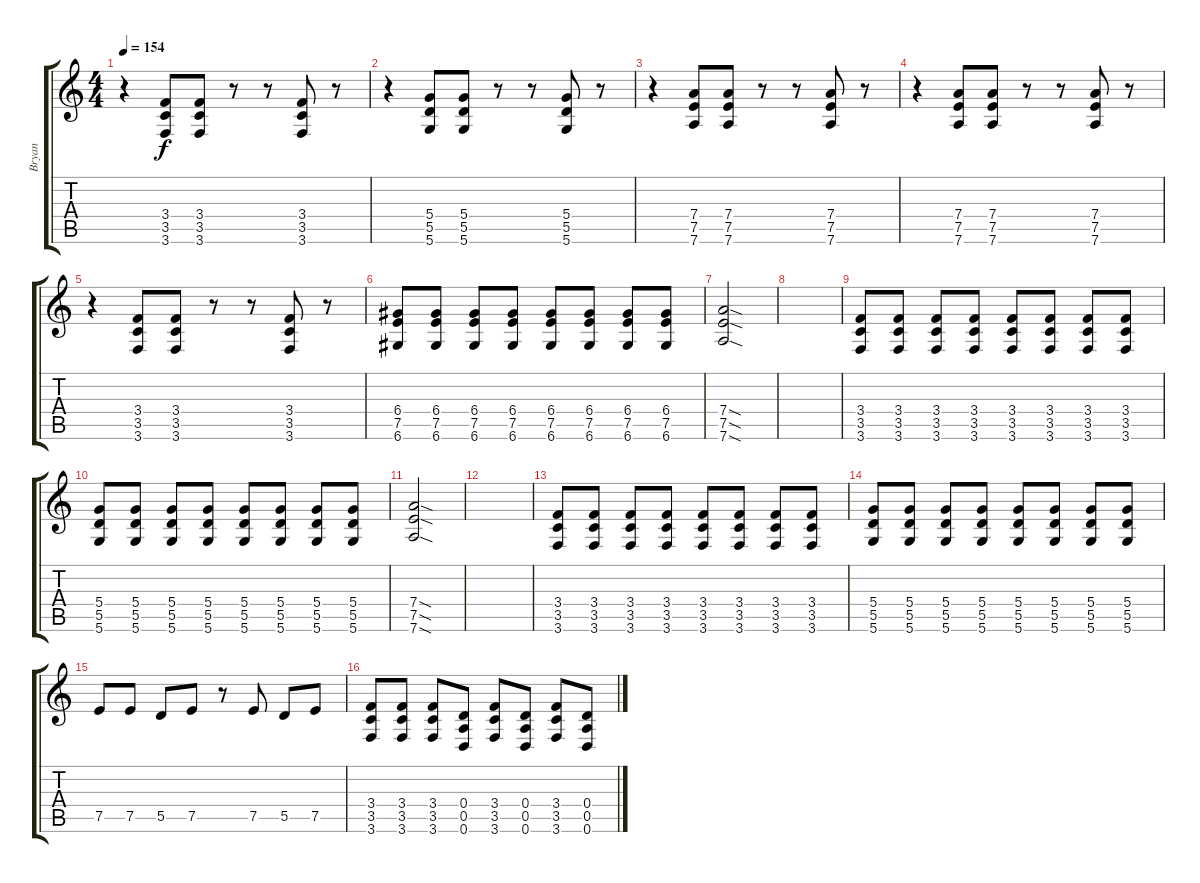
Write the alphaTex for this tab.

\track ("Bryan" "Bryan") {instrument distortionguitar}
\staff {score tabs}
\tuning (E4 B3 G3 D3 A2 D2) {hide}
\ts (4 4)
\tempo 154
\clef g2
\ks c
r.4{dy f} (3.4 3.5 3.6).8 (3.4 3.5 3.6).8 r.8 r.8 (3.4 3.5 3.6).8 r.8 |
r.4 (5.4 5.5 5.6).8 (5.4 5.5 5.6).8 r.8 r.8 (5.4 5.5 5.6).8 r.8 |
r.4 (7.4 7.5 7.6).8 (7.4 7.5 7.6).8 r.8 r.8 (7.4 7.5 7.6).8 r.8 |
r.4 (7.4 7.5 7.6).8 (7.4 7.5 7.6).8 r.8 r.8 (7.4 7.5 7.6).8 r.8 |
r.4 (3.4 3.5 3.6).8 (3.4 3.5 3.6).8 r.8 r.8 (3.4 3.5 3.6).8 r.8 |
(6.4 7.5 6.6).8 (6.4 7.5 6.6).8 (6.4 7.5 6.6).8 (6.4 7.5 6.6).8 (6.4 7.5 6.6).8 (6.4 7.5 6.6).8 (6.4 7.5 6.6).8 (6.4 7.5 6.6).8 |
(7.4{sod} 7.5{sod} 7.6{sod}).2 |
|
(3.4 3.5 3.6).8 (3.4 3.5 3.6).8 (3.4 3.5 3.6).8 (3.4 3.5 3.6).8 (3.4 3.5 3.6).8 (3.4 3.5 3.6).8 (3.4 3.5 3.6).8 (3.4 3.5 3.6).8 |
(5.4 5.5 5.6).8 (5.4 5.5 5.6).8 (5.4 5.5 5.6).8 (5.4 5.5 5.6).8 (5.4 5.5 5.6).8 (5.4 5.5 5.6).8 (5.4 5.5 5.6).8 (5.4 5.5 5.6).8 |
(7.4{sod} 7.5{sod} 7.6{sod}).2 |
|
(3.4 3.5 3.6).8 (3.4 3.5 3.6).8 (3.4 3.5 3.6).8 (3.4 3.5 3.6).8 (3.4 3.5 3.6).8 (3.4 3.5 3.6).8 (3.4 3.5 3.6).8 (3.4 3.5 3.6).8 |
(5.4 5.5 5.6).8 (5.4 5.5 5.6).8 (5.4 5.5 5.6).8 (5.4 5.5 5.6).8 (5.4 5.5 5.6).8 (5.4 5.5 5.6).8 (5.4 5.5 5.6).8 (5.4 5.5 5.6).8 |
7.5.8 7.5.8 5.5.8 7.5.8 r.8 7.5.8 5.5.8 7.5.8 |
(3.4 3.5 3.6).8 (3.4 3.5 3.6).8 (3.4 3.5 3.6).8 (0.4 0.5 0.6).8 (3.4 3.5 3.6).8 (0.4 0.5 0.6).8 (3.4 3.5 3.6).8 (0.4 0.5 0.6).8
